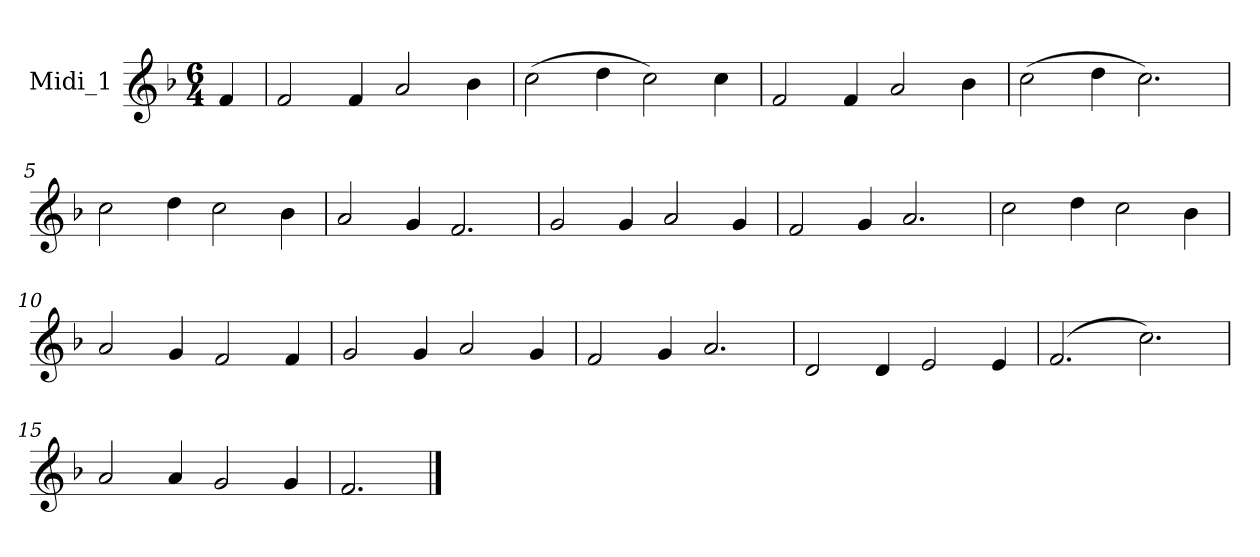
**kern
*part1
*staff1
*I"Midi_1
*clefG2
*k[b-]
*F:
*M6/4
=
4f
=1
2f
4f
2a
4b-
=2
(>2cc
4dd
2cc)
4cc
=3
2f
4f
2a
4b-
=4
(>2cc
4dd
2.cc)
!!LO:LB:g=z
=5
2cc
4dd
2cc
4b-
=6
2a
4g
2.f
=7
2g
4g
2a
4g
=8
2f
4g
2.a
!!LO:LB:g=z
=9
2cc
4dd
2cc
4b-
=10
2a
4g
2f
4f
=11
2g
4g
2a
4g
=12
2f
4g
2.a
!!LO:LB:g=z
=13
2d
4d
2e
4e
=14
(<2.f
2.cc)
=15
2a
4a
2g
4g
=16
2.f
==
*-
